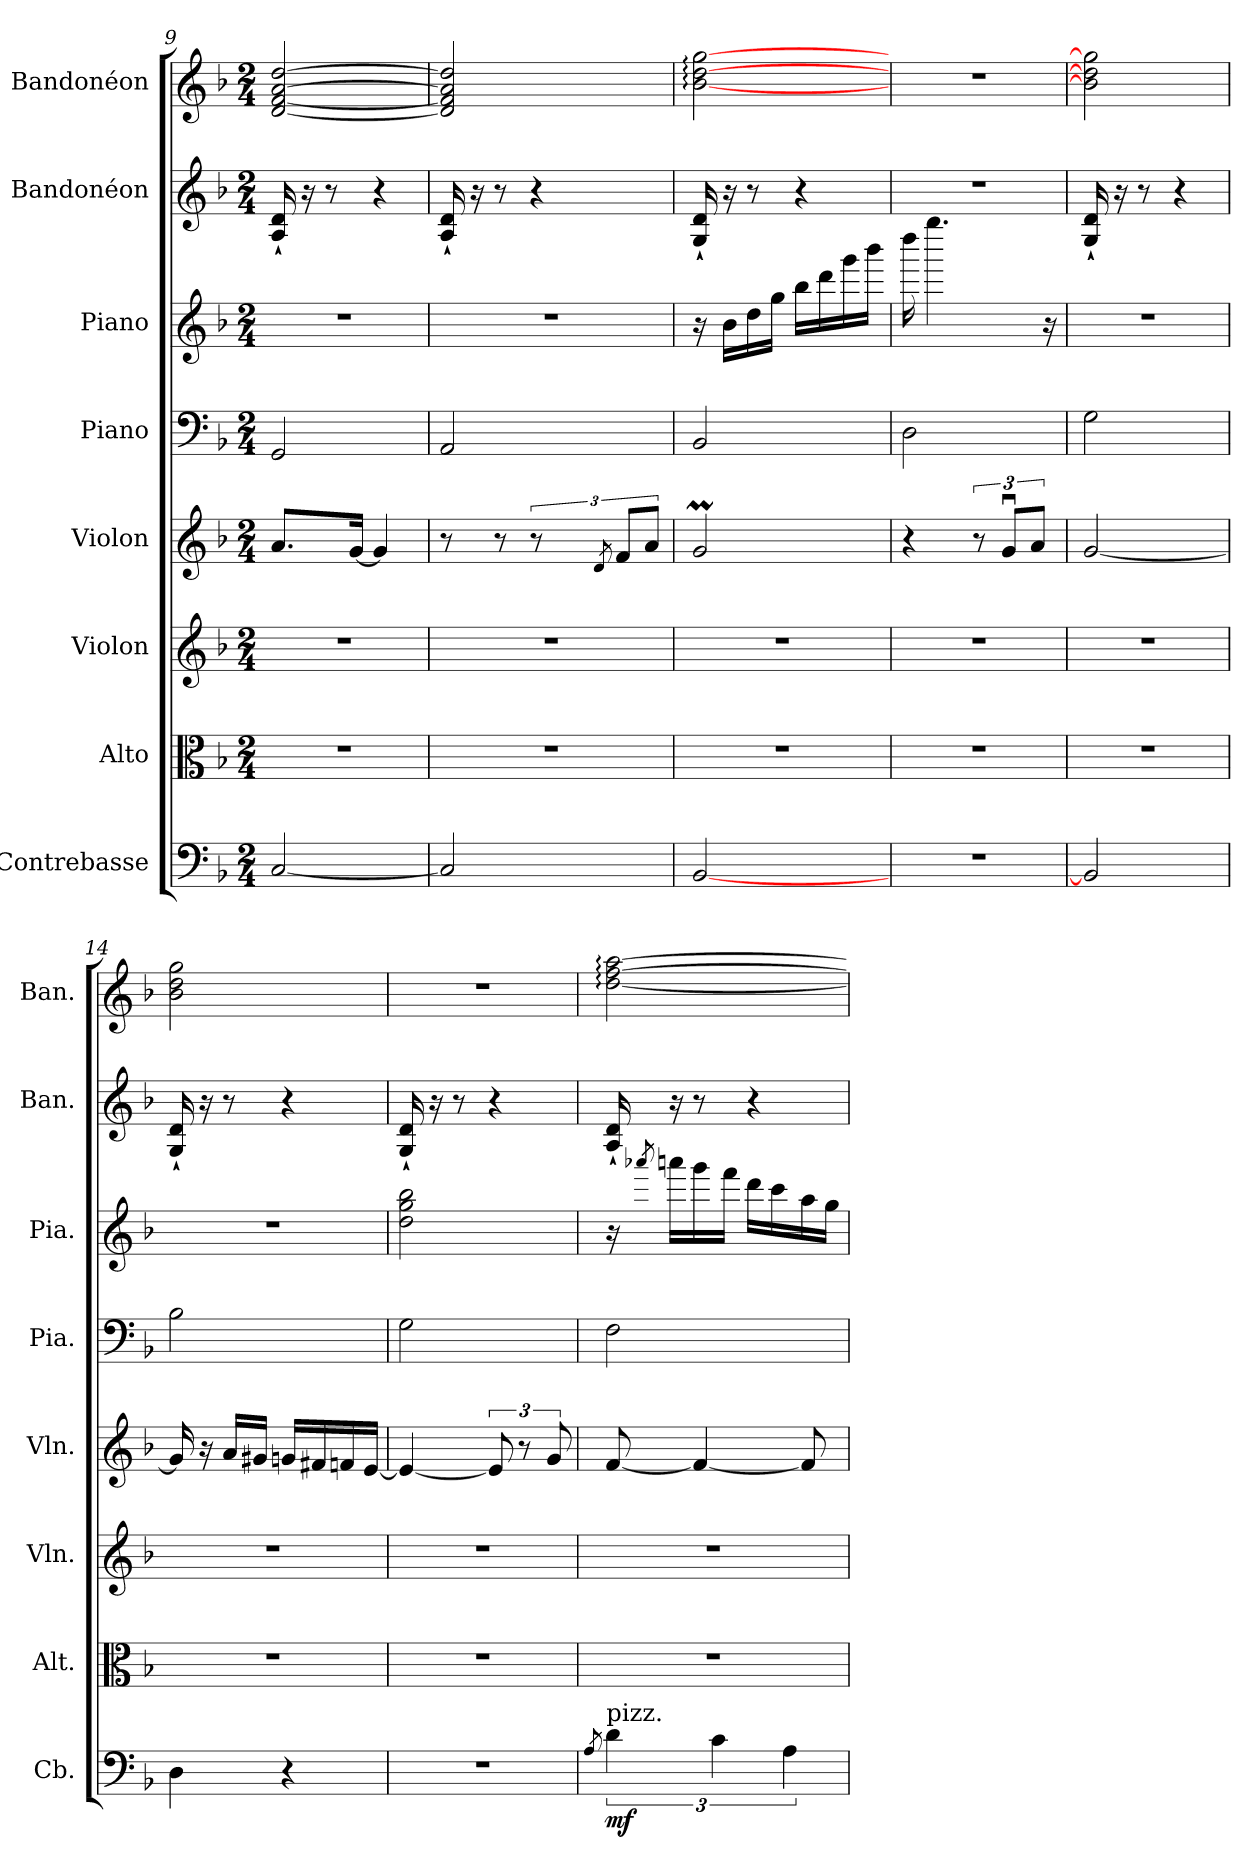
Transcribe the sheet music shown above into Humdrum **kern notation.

**kern	**dynam	**kern	**kern	**kern	**kern	**kern	**kern	**kern
*part8	*part8	*part7	*part6	*part5	*part4	*part3	*part2	*part1
*staff8	*staff8	*staff7	*staff6	*staff5	*staff4	*staff3	*staff2	*staff1
*I"Contrebasse	*	*I"Alto	*I"Violon	*I"Violon	*I"Piano	*I"Piano	*I"Bandonéon	*I"Bandonéon
*I'Cb.	*	*I'Alt.	*I'Vln.	*I'Vln.	*I'Pia.	*I'Pia.	*I'Ban.	*I'Ban.
*clefF4	*	*clefC3	*clefG2	*clefG2	*clefF4	*clefG2	*clefG2	*clefG2
*ITrd7c12	*	*	*	*	*	*	*	*
*k[b-]	*	*k[b-]	*k[b-]	*k[b-]	*k[b-]	*k[b-]	*k[b-]	*k[b-]
*M2/4	*	*M2/4	*M2/4	*M2/4	*M2/4	*M2/4	*M2/4	*M2/4
=9	=9	=9	=9	=9	=9	=9	=9	=9
[2CC/	.	2r	2r	8.a/L	2GG/	2r	16A/` 16d/`	[2d/ [2f/ [2a/ [2dd/
.	.	.	.	.	.	.	16r	.
.	.	.	.	.	.	.	8r	.
.	.	.	.	[16g/Jk	.	.	.	.
.	.	.	.	4g/]	.	.	4r	.
=10	=10	=10	=10	=10	=10	=10	=10	=10
2CC/]	.	2r	2r	8r	2AA/	2r	16A/` 16d/`	2d/] 2f/] 2a/] 2dd/]
.	.	.	.	.	.	.	16r	.
.	.	.	.	8r	.	.	8r	.
.	.	.	.	12r	.	.	4r	.
.	.	.	.	8qd/	.	.	.	.
.	.	.	.	12f/L	.	.	.	.
.	.	.	.	12a/J	.	.	.	.
=11	=11	=11	=11	=11	=11	=11	=11	=11
[2BBB-/	.	2r	2r	2gM/	2BB-/	16r	16G/` 16d/`	[2b-\: [2dd\: [2gg\:
.	.	.	.	.	.	16b-\LL	16r	.
.	.	.	.	.	.	16dd\	8r	.
.	.	.	.	.	.	16gg\JJ	.	.
.	.	.	.	.	.	16bb-\LL	4r	.
.	.	.	.	.	.	16ddd\	.	.
.	.	.	.	.	.	16ggg\	.	.
.	.	.	.	.	.	16bbb-\JJ	.	.
=12	=12	=12	=12	=12	=12	=12	=12	=12
2r	.	2r	2r	4r	2D\	16dddd\	2r	2r
.	.	.	.	.	.	4.gggg\	.	.
.	.	.	.	12r	.	.	.	.
.	.	.	.	12gu/L	.	.	.	.
.	.	.	.	12a/J	.	.	.	.
.	.	.	.	.	.	16r	.	.
!!LO:PB:g=z
=13	=13	=13	=13	=13	=13	=13	=13	=13
2BBB-/]	.	2r	2r	[2g/	2G\	2r	16G/` 16d/`	2b-\] 2dd\] 2gg\]
.	.	.	.	.	.	.	16r	.
.	.	.	.	.	.	.	8r	.
.	.	.	.	.	.	.	4r	.
=14	=14	=14	=14	=14	=14	=14	=14	=14
4DD\	.	2r	2r	16g/]	2B-\	2r	16G/` 16d/`	2b-\ 2dd\ 2gg\
.	.	.	.	16r	.	.	16r	.
.	.	.	.	16a/LL	.	.	8r	.
.	.	.	.	16g#X/JJ	.	.	.	.
4r	.	.	.	16gn/LL	.	.	4r	.
.	.	.	.	16f#X/	.	.	.	.
.	.	.	.	16fn/	.	.	.	.
.	.	.	.	[16e/JJ	.	.	.	.
=15	=15	=15	=15	=15	=15	=15	=15	=15
2r	.	2r	2r	4e/_	2G\	2dd\ 2gg\ 2bb-\	16G/` 16d/`	2r
.	.	.	.	.	.	.	16r	.
.	.	.	.	.	.	.	8r	.
.	.	.	.	12e/]	.	.	4r	.
.	.	.	.	12r	.	.	.	.
.	.	.	.	12g/	.	.	.	.
=16	=16	=16	=16	=16	=16	=16	=16	=16
8qAA/	.	.	.	.	.	.	.	.
!LO:TX:a:t=pizz.	!	!	!	!	!	!	!	!
!	!LO:DY:b	!	!	!	!	!	!	!
6D\	mf	2r	2r	[8f/	2F\	16r	16A/` 16d/`	[2dd\: [2ff\: [2aa\:
.	.	.	.	.	.	8qaaa-X/	.	.
.	.	.	.	.	.	16aaan\LL	16r	.
.	.	.	.	4f/_	.	16ggg\	8r	.
6C\	.	.	.	.	.	.	.	.
.	.	.	.	.	.	16fff\JJ	.	.
.	.	.	.	.	.	16ddd\LL	4r	.
.	.	.	.	.	.	16ccc\	.	.
6AA\	.	.	.	.	.	.	.	.
.	.	.	.	8f/]	.	16aa\	.	.
.	.	.	.	.	.	16gg\JJ	.	.
=	=	=	=	=	=	=	=	=
*-	*-	*-	*-	*-	*-	*-	*-	*-
